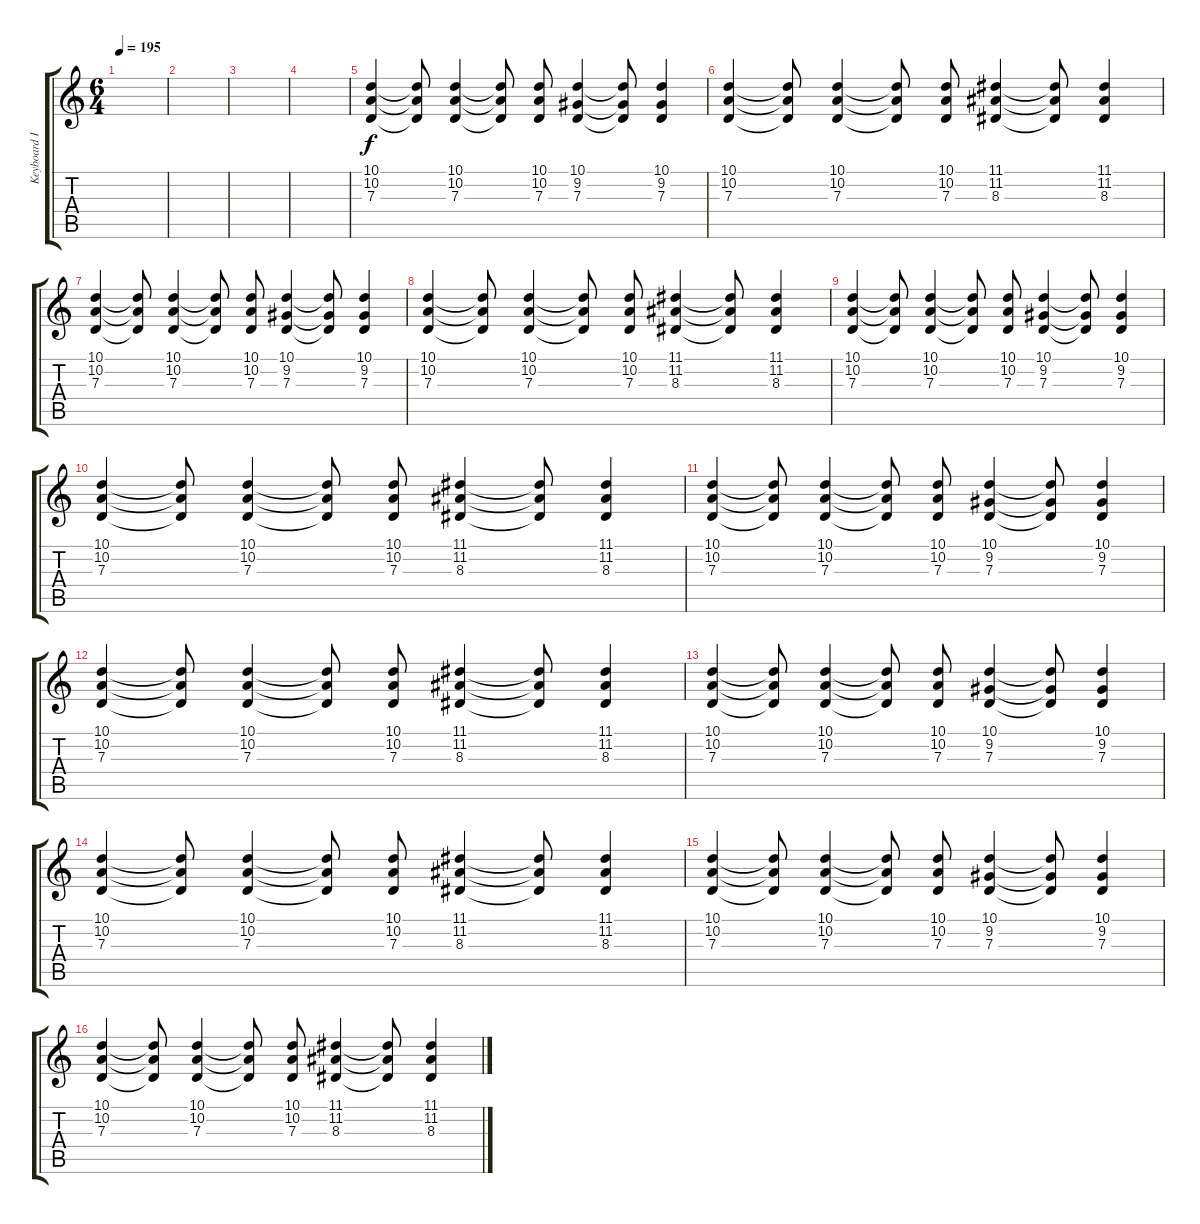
\track ("Keyboard I" "Keyboard I") {instrument drawbarorgan}
\staff {score tabs}
\tuning (E4 B3 G3 D3 A2 D2) {hide}
\ts (6 4)
\tempo 195
\clef g2
\ks c
|
|
|
|
(10.1 10.2 7.3).4 (10.1{t} 10.2{t} 7.3{t}).8 (10.1 10.2 7.3).4 (10.1{t} 10.2{t} 7.3{t}).8 (10.1 10.2 7.3).8 (10.1 9.2 7.3).4 (10.1{t} 9.2{t} 7.3{t}).8 (10.1 9.2 7.3).4 |
(10.1 10.2 7.3).4 (10.1{t} 10.2{t} 7.3{t}).8 (10.1 10.2 7.3).4 (10.1{t} 10.2{t} 7.3{t}).8 (10.1 10.2 7.3).8 (11.1 11.2 8.3).4 (11.1{t} 11.2{t} 8.3{t}).8 (11.1 11.2 8.3).4 |
(10.1 10.2 7.3).4 (10.1{t} 10.2{t} 7.3{t}).8 (10.1 10.2 7.3).4 (10.1{t} 10.2{t} 7.3{t}).8 (10.1 10.2 7.3).8 (10.1 9.2 7.3).4 (10.1{t} 9.2{t} 7.3{t}).8 (10.1 9.2 7.3).4 |
(10.1 10.2 7.3).4 (10.1{t} 10.2{t} 7.3{t}).8 (10.1 10.2 7.3).4 (10.1{t} 10.2{t} 7.3{t}).8 (10.1 10.2 7.3).8 (11.1 11.2 8.3).4 (11.1{t} 11.2{t} 8.3{t}).8 (11.1 11.2 8.3).4 |
(10.1 10.2 7.3).4 (10.1{t} 10.2{t} 7.3{t}).8 (10.1 10.2 7.3).4 (10.1{t} 10.2{t} 7.3{t}).8 (10.1 10.2 7.3).8 (10.1 9.2 7.3).4 (10.1{t} 9.2{t} 7.3{t}).8 (10.1 9.2 7.3).4 |
(10.1 10.2 7.3).4 (10.1{t} 10.2{t} 7.3{t}).8 (10.1 10.2 7.3).4 (10.1{t} 10.2{t} 7.3{t}).8 (10.1 10.2 7.3).8 (11.1 11.2 8.3).4 (11.1{t} 11.2{t} 8.3{t}).8 (11.1 11.2 8.3).4 |
(10.1 10.2 7.3).4 (10.1{t} 10.2{t} 7.3{t}).8 (10.1 10.2 7.3).4 (10.1{t} 10.2{t} 7.3{t}).8 (10.1 10.2 7.3).8 (10.1 9.2 7.3).4 (10.1{t} 9.2{t} 7.3{t}).8 (10.1 9.2 7.3).4 |
(10.1 10.2 7.3).4 (10.1{t} 10.2{t} 7.3{t}).8 (10.1 10.2 7.3).4 (10.1{t} 10.2{t} 7.3{t}).8 (10.1 10.2 7.3).8 (11.1 11.2 8.3).4 (11.1{t} 11.2{t} 8.3{t}).8 (11.1 11.2 8.3).4 |
(10.1 10.2 7.3).4 (10.1{t} 10.2{t} 7.3{t}).8 (10.1 10.2 7.3).4 (10.1{t} 10.2{t} 7.3{t}).8 (10.1 10.2 7.3).8 (10.1 9.2 7.3).4 (10.1{t} 9.2{t} 7.3{t}).8 (10.1 9.2 7.3).4 |
(10.1 10.2 7.3).4 (10.1{t} 10.2{t} 7.3{t}).8 (10.1 10.2 7.3).4 (10.1{t} 10.2{t} 7.3{t}).8 (10.1 10.2 7.3).8 (11.1 11.2 8.3).4 (11.1{t} 11.2{t} 8.3{t}).8 (11.1 11.2 8.3).4 |
(10.1 10.2 7.3).4 (10.1{t} 10.2{t} 7.3{t}).8 (10.1 10.2 7.3).4 (10.1{t} 10.2{t} 7.3{t}).8 (10.1 10.2 7.3).8 (10.1 9.2 7.3).4 (10.1{t} 9.2{t} 7.3{t}).8 (10.1 9.2 7.3).4 |
(10.1 10.2 7.3).4 (10.1{t} 10.2{t} 7.3{t}).8 (10.1 10.2 7.3).4 (10.1{t} 10.2{t} 7.3{t}).8 (10.1 10.2 7.3).8 (11.1 11.2 8.3).4 (11.1{t} 11.2{t} 8.3{t}).8 (11.1 11.2 8.3).4
